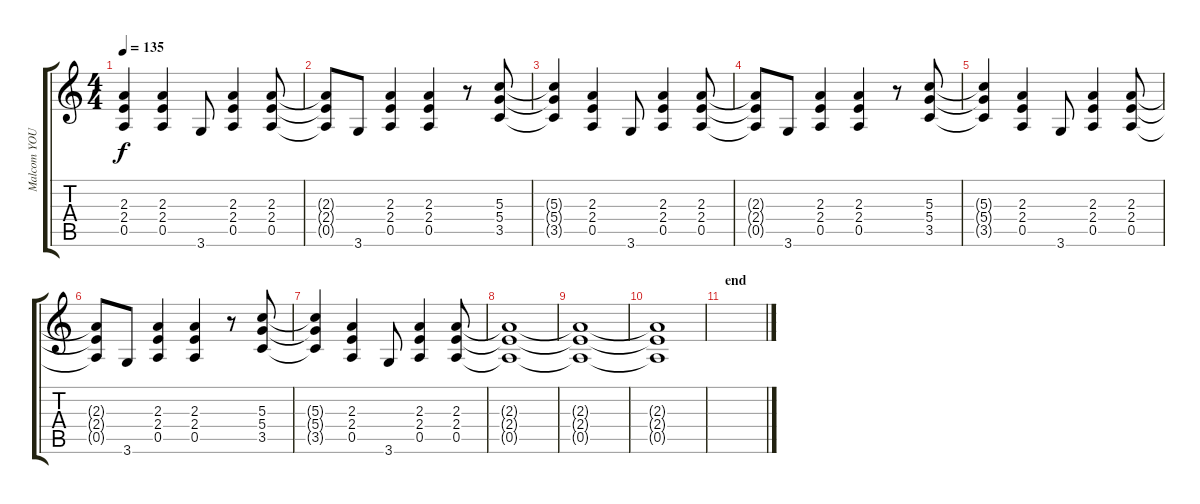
\track ("Malcom YOUNG (Rythm Guitar)" "Malcom YOU") {instrument overdrivenguitar}
\staff {score tabs}
\tuning (E4 B3 G3 D3 A2 E2) {hide}
\ts (4 4)
\tempo 135
\clef g2
\ks c
(2.3{t} 2.4{t} 0.5{t}).4{dy f} (2.3 2.4 0.5).4 3.6.8 (2.3 2.4 0.5).4 (2.3 2.4 0.5).8 |
(2.3{t} 2.4{t} 0.5{t}).8 3.6.8 (2.3 2.4 0.5).4 (2.3 2.4 0.5).4 r.8 (5.3 5.4 3.5).8 |
(5.3{t} 5.4{t} 3.5{t}).4 (2.3 2.4 0.5).4 3.6.8 (2.3 2.4 0.5).4 (2.3 2.4 0.5).8 |
(2.3{t} 2.4{t} 0.5{t}).8 3.6.8 (2.3 2.4 0.5).4 (2.3 2.4 0.5).4 r.8 (5.3 5.4 3.5).8 |
(5.3{t} 5.4{t} 3.5{t}).4 (2.3 2.4 0.5).4 3.6.8 (2.3 2.4 0.5).4 (2.3 2.4 0.5).8 |
(2.3{t} 2.4{t} 0.5{t}).8 3.6.8 (2.3 2.4 0.5).4 (2.3 2.4 0.5).4 r.8 (5.3 5.4 3.5).8 |
(5.3{t} 5.4{t} 3.5{t}).4 (2.3 2.4 0.5).4 3.6.8 (2.3 2.4 0.5).4 (2.3 2.4 0.5).8 |
(2.3{t} 2.4{t} 0.5{t}).1 |
(2.3{t} 2.4{t} 0.5{t}).1 |
(2.3{t} 2.4{t} 0.5{t}).1 |
\section ("" "end")
